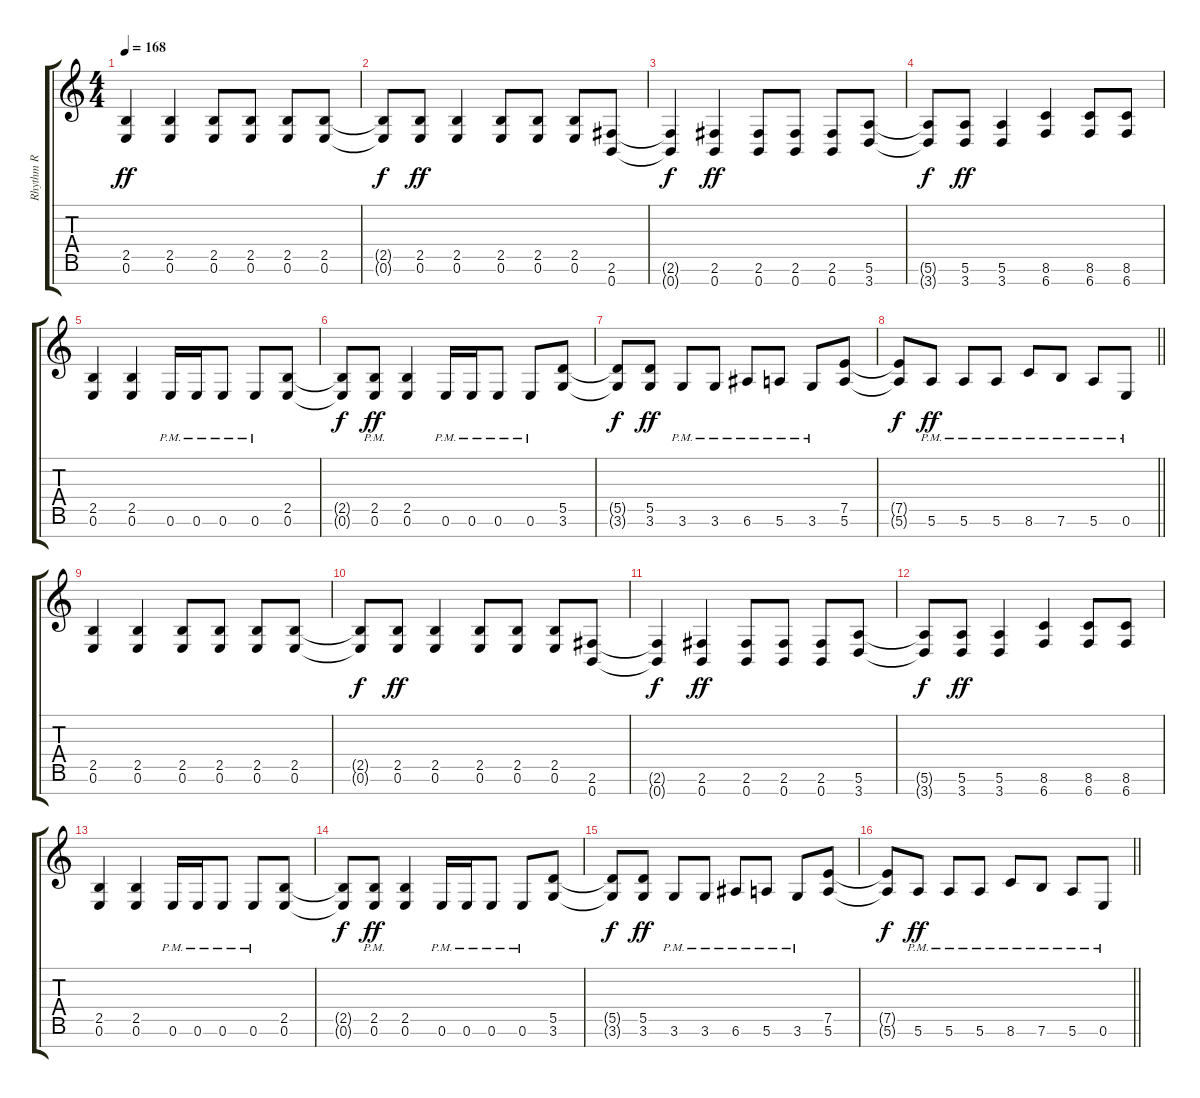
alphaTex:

\track ("Rhythm R" "Rhythm R") {instrument overdrivenguitar}
\staff {score tabs}
\tuning (E4 B3 G3 D3 A2 E2 B1) {hide}
\ts (4 4)
\tempo 168
\clef g2
\ks c
(2.5 0.6).4{dy ff} (2.5 0.6).4 (2.5 0.6).8 (2.5 0.6).8 (2.5 0.6).8 (2.5 0.6).8 |
(2.5{t} 0.6{t}).8{dy f} (2.5 0.6).8{dy ff} (2.5 0.6).4 (2.5 0.6).8 (2.5 0.6).8 (2.5 0.6).8 (2.6 0.7).8 |
(2.6{t} 0.7{t}).4{dy f} (2.6 0.7).4{dy ff} (2.6 0.7).8 (2.6 0.7).8 (2.6 0.7).8 (5.6 3.7).8 |
(5.6{t} 3.7{t}).8{dy f} (5.6 3.7).8{dy ff} (5.6 3.7).4 (8.6 6.7).4 (8.6 6.7).8 (8.6 6.7).8 |
(2.5 0.6).4 (2.5 0.6).4 0.6{pm}.16 0.6{pm}.16 0.6{pm}.8 0.6{pm}.8 (2.5 0.6).8 |
(2.5{t} 0.6{t}).8{dy f} (2.5{pm} 0.6{pm}).8{dy ff} (2.5 0.6).4 0.6{pm}.16 0.6{pm}.16 0.6{pm}.8 0.6{pm}.8 (5.5 3.6).8 |
(5.5{t} 3.6{t}).8{dy f} (5.5 3.6).8{dy ff} 3.6{pm}.8 3.6{pm}.8 6.6{pm}.8 5.6{pm}.8 3.6{pm}.8 (7.5 5.6).8 |
\barLineRight lightlight
(7.5{t} 5.6{t}).8{dy f} 5.6{pm}.8{dy ff} 5.6{pm}.8 5.6{pm}.8 8.6{pm}.8 7.6{pm}.8 5.6{pm}.8 0.6{pm}.8 |
(2.5 0.6).4 (2.5 0.6).4 (2.5 0.6).8 (2.5 0.6).8 (2.5 0.6).8 (2.5 0.6).8 |
(2.5{t} 0.6{t}).8{dy f} (2.5 0.6).8{dy ff} (2.5 0.6).4 (2.5 0.6).8 (2.5 0.6).8 (2.5 0.6).8 (2.6 0.7).8 |
(2.6{t} 0.7{t}).4{dy f} (2.6 0.7).4{dy ff} (2.6 0.7).8 (2.6 0.7).8 (2.6 0.7).8 (5.6 3.7).8 |
(5.6{t} 3.7{t}).8{dy f} (5.6 3.7).8{dy ff} (5.6 3.7).4 (8.6 6.7).4 (8.6 6.7).8 (8.6 6.7).8 |
(2.5 0.6).4 (2.5 0.6).4 0.6{pm}.16 0.6{pm}.16 0.6{pm}.8 0.6{pm}.8 (2.5 0.6).8 |
(2.5{t} 0.6{t}).8{dy f} (2.5{pm} 0.6{pm}).8{dy ff} (2.5 0.6).4 0.6{pm}.16 0.6{pm}.16 0.6{pm}.8 0.6{pm}.8 (5.5 3.6).8 |
(5.5{t} 3.6{t}).8{dy f} (5.5 3.6).8{dy ff} 3.6{pm}.8 3.6{pm}.8 6.6{pm}.8 5.6{pm}.8 3.6{pm}.8 (7.5 5.6).8 |
\barLineRight lightlight
(7.5{t} 5.6{t}).8{dy f} 5.6{pm}.8{dy ff} 5.6{pm}.8 5.6{pm}.8 8.6{pm}.8 7.6{pm}.8 5.6{pm}.8 0.6{pm}.8
